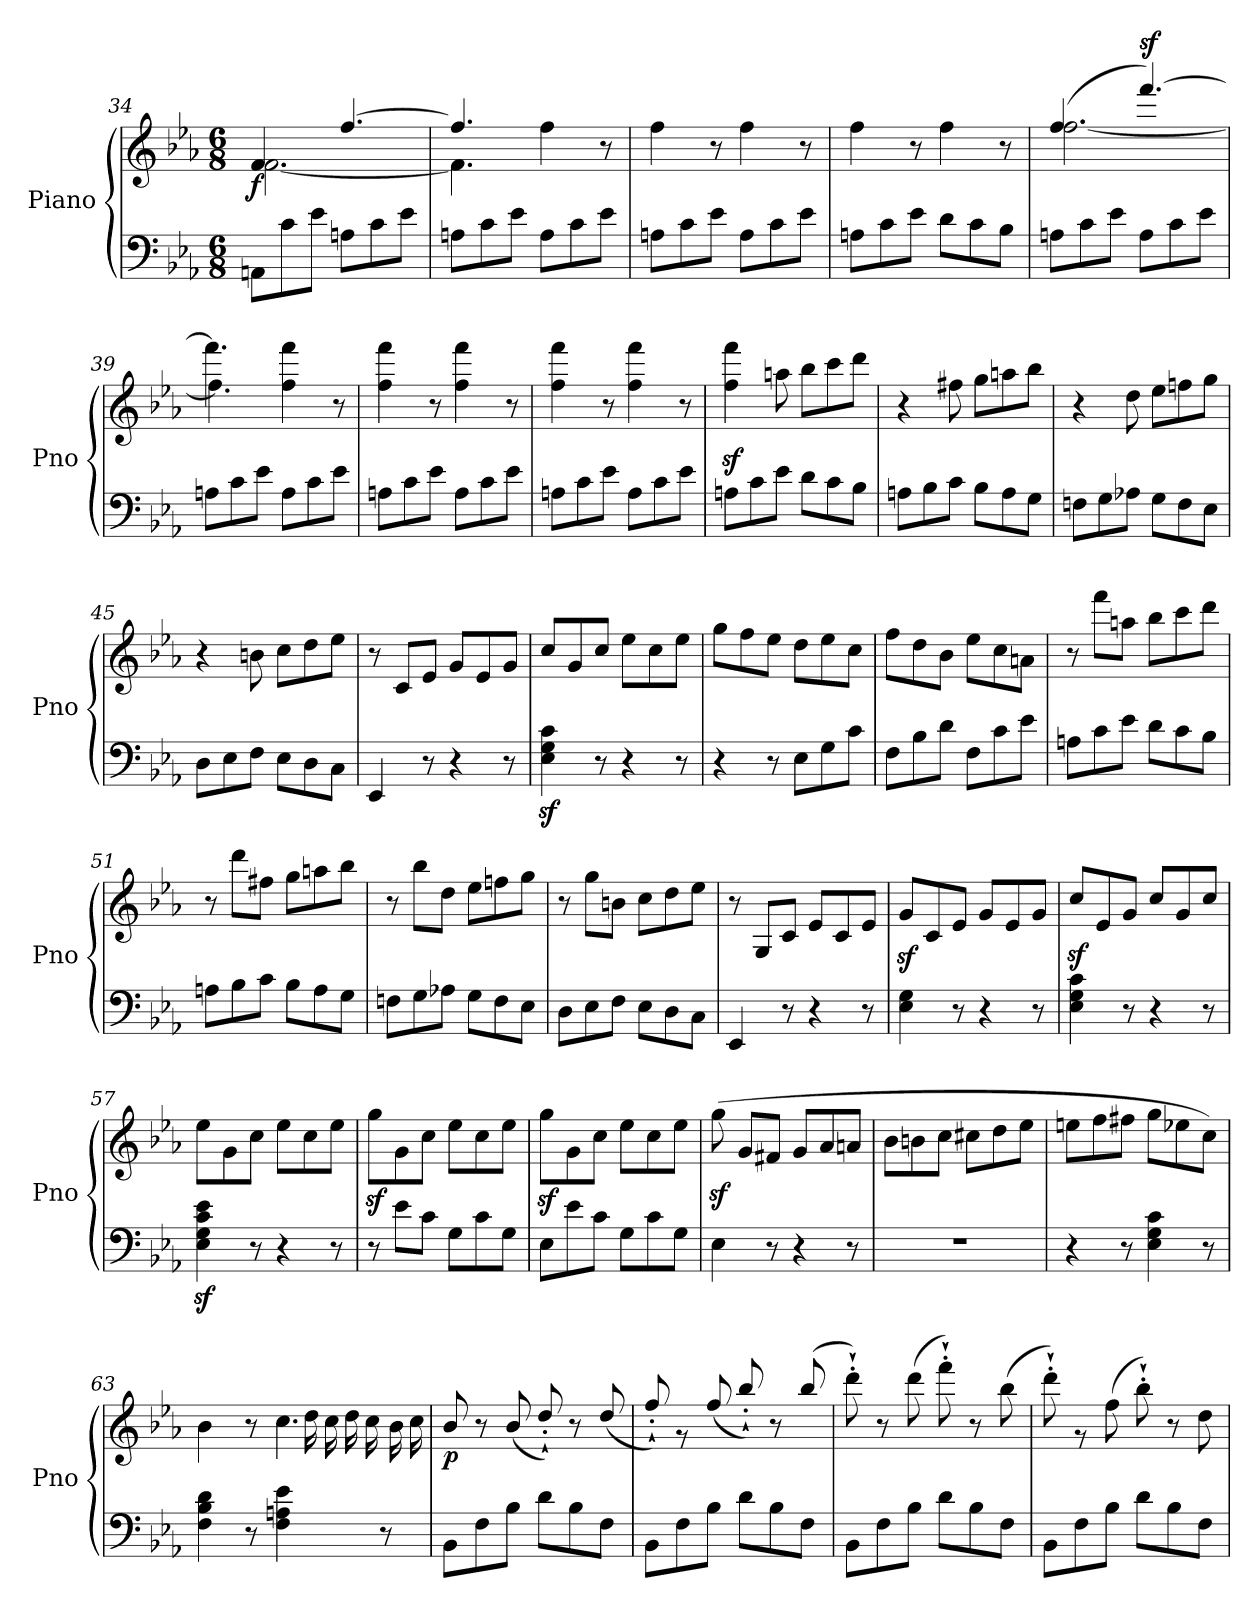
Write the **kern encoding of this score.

**kern	**kern	**dynam
*part1	*part1	*part1
*staff2	*staff1	*staff1/2
*I"Piano	*	*
*I'Pno	*	*
*clefF4	*clefG2	*
*k[b-e-a-]	*k[b-e-a-]	*
*M6/8	*M6/8	*
=34	=34	=34
*	*^	*
!	!	!	!LO:DY:b
8AAn\L	4.f/	[2.f\	f
8c\	.	.	.
8e-\J	.	.	.
8An\L	[4.ff/	.	.
8c\	.	.	.
8e-\J	.	.	.
!!LO:LB:g=z	!!
=35	=35	=35	=35
8An\L	4.ff/]	4.f\]	.
8c\	.	.	.
8e-\J	.	.	.
8A\L	4ff\	4.ryy	.
8c\	.	.	.
8e-\J	8r	.	.
*	*v	*v	*
=36	=36	=36
8An\L	4ff\	.
8c\	.	.
8e-\J	8r	.
8A\L	4ff\	.
8c\	.	.
8e-\J	8r	.
=37	=37	=37
8An\L	4ff\	.
8c\	.	.
8e-\J	8r	.
8d\L	4ff\	.
8c\	.	.
8B-\J	8r	.
=38	=38	=38
*	*^	*
8An\L	(4.ff/	[2.ff\	.
8c\	.	.	.
8e-\J	.	.	.
!	!	!	!LO:DY:a
8A\L	[4.fff/)	.	sf
8c\	.	.	.
8e-\J	.	.	.
=39	=39	=39	=39
8An\L	4.fff\]	4.ff\]	.
8c\	.	.	.
8e-\J	.	.	.
8A\L	4ff\ 4fff\	4.ryy	.
8c\	.	.	.
8e-\J	8r	.	.
*	*v	*v	*
=40	=40	=40
8An\L	4ff\ 4fff\	.
8c\	.	.
8e-\J	8r	.
8A\L	4ff\ 4fff\	.
8c\	.	.
8e-\J	8r	.
!!LO:LB:g=z
=41	=41	=41
8An\L	4ff\ 4fff\	.
8c\	.	.
8e-\J	8r	.
8A\L	4ff\ 4fff\	.
8c\	.	.
8e-\J	8r	.
!!LO:LB:g=z
=42	=42	=42
8An\L	4ff\z< 4fff\z<	.
8c\	.	.
8e-\J	8aan\	.
8d\L	8bb-\L	.
8c\	8ccc\	.
8B-\J	8ddd\J	.
=43	=43	=43
8An\L	4r	.
8B-\	.	.
8c\J	8ff#X\	.
8B-\L	8gg\L	.
8A\	8aan\	.
8G\J	8bb-\J	.
=44	=44	=44
8Fn\L	4r	.
8G\	.	.
8A-X\J	8dd\	.
8G\L	8ee-\L	.
8F\	8ffn\	.
8E-\J	8gg\J	.
=45	=45	=45
8D\L	4r	.
8E-\	.	.
8F\J	8bn\	.
8E-\L	8cc\L	.
8D\	8dd\	.
8C\J	8ee-\J	.
=46	=46	=46
4EE-/	8r	.
.	8c/L	.
8r	8e-/J	.
4r	8g/L	.
.	8e-/	.
8r	8g/J	.
=47	=47	=47
4E-\z> 4G\z> 4c\z>	8cc/L	.
.	8g/	.
8r	8cc/J	.
4r	8ee-\L	.
.	8cc\	.
8r	8ee-\J	.
!!LO:PB:g=z
=48	=48	=48
4r	8gg\L	.
.	8ff\	.
8r	8ee-\J	.
8E-\L	8dd\L	.
8G\	8ee-\	.
8c\J	8cc\J	.
!!LO:LB:g=z
=49	=49	=49
8F\L	8ff\L	.
8B-\	8dd\	.
8d\J	8b-\J	.
8F\L	8ee-\L	.
8c\	8cc\	.
8e-\J	8an\J	.
=50	=50	=50
8An\L	8r	.
8c\	8fff\L	.
8e-\J	8aan\J	.
8d\L	8bb-\L	.
8c\	8ccc\	.
8B-\J	8ddd\J	.
=51	=51	=51
8An\L	8r	.
8B-\	8ddd\L	.
8c\J	8ff#X\J	.
8B-\L	8gg\L	.
8A\	8aan\	.
8G\J	8bb-\J	.
=52	=52	=52
8Fn\L	8r	.
8G\	8bb-\L	.
8A-X\J	8dd\J	.
8G\L	8ee-\L	.
8F\	8ffn\	.
8E-\J	8gg\J	.
=53	=53	=53
8D\L	8r	.
8E-\	8gg\L	.
8F\J	8bn\J	.
8E-\L	8cc\L	.
8D\	8dd\	.
8C\J	8ee-\J	.
!!LO:LB:g=z
=54	=54	=54
4EE-/	8r	.
.	8G/L	.
8r	8c/J	.
4r	8e-/L	.
.	8c/	.
8r	8e-/J	.
!!LO:LB:g=z
=55	=55	=55
4E-\ 4G\	8gz</L	.
.	8c/	.
8r	8e-/J	.
4r	8g/L	.
.	8e-/	.
8r	8g/J	.
=56	=56	=56
4E-\ 4G\ 4c\	8ccz</L	.
.	8e-/	.
8r	8g/J	.
4r	8cc/L	.
.	8g/	.
8r	8cc/J	.
=57	=57	=57
4E-\z> 4G\z> 4c\z> 4e-\z>	8ee-\L	.
.	8g\	.
8r	8cc\J	.
4r	8ee-\L	.
.	8cc\	.
8r	8ee-\J	.
=58	=58	=58
8r	8ggz<\L	.
8e-\L	8g\	.
8c\J	8cc\J	.
8G\L	8ee-\L	.
8c\	8cc\	.
8G\J	8ee-\J	.
=59	=59	=59
8E-\L	8ggz<\L	.
8e-\	8g\	.
8c\J	8cc\J	.
8G\L	8ee-\L	.
8c\	8cc\	.
8G\J	8ee-\J	.
=60	=60	=60
4E-\	(8ggz<\	.
.	8g/L	.
8r	8f#X/J	.
4r	8g/L	.
.	8a-/	.
8r	8an/J	.
!!LO:LB:g=z
=61	=61	=61
2.r	8b-\L	.
.	8bn\	.
.	8cc\J	.
.	8cc#X\L	.
.	8dd\	.
.	8ee-\J	.
=62	=62	=62
4r	8een\L	.
.	8ff\	.
8r	8ff#X\J	.
4E-\ 4G\ 4c\	8gg\L	.
.	8ee-X\	.
8r	8cc\J)	.
=63	=63	=63
*	*^	*
4F\ 4B-\ 4d\	4b-\	4.ryy	.
8r	8r	.	.
*	*	*Xtuplet	*
4F\ 4An\ 4e-\	4.cc\	56%3ryy	.
.	.	56%3dd	.
.	.	56%3cc	.
.	.	56%3dd	.
.	.	56%3cc	.
8r	.	.	.
.	.	56%3b-	.
.	.	56%3cc	.
=64	=64	=64	=64
!	!	!	!LO:DY:b
8BB-\L	8ryy	8b-/	p
8F\	8r	8ryy	.
8B-\J	4ryy	(>8b-/	.
8d\L	.	8dd'`/)	.
8B-\	8r	8ryy	.
8F\J	8ryy	(>8dd/	.
=65	=65	=65	=65
8BB-\L	8ryy	8ff'`/)	.
8F\	8rg	8ryy	.
8B-\J	4ryy	(>8ff/	.
8d\L	.	8bb-'`/)	.
8B-\	8r	8ryy	.
8F\J	8ryy	(>8bb-/	.
!!LO:LB:g=z	!!
=66	=66	=66	=66
8BB-\L	8ryy	8ddd'`\)	.
8F\	8r	8ryy	.
8B-\J	4ryy	(>8ddd\	.
8d\L	.	8fff'`\)	.
8B-\	8r	8ryy	.
8F\J	8ryy	(>8bb-\	.
=67	=67	=67	=67
8BB-\L	8ryy	8ddd'`\)	.
8F\	8rg	8ryy	.
8B-\J	4ryy	(>8ff\	.
8d\L	.	8bb-'`\)	.
8B-\	8r	8ryy	.
8F\J	8ryy	8dd\	.
*	*v	*v	*
=	=	=
*-	*-	*-
